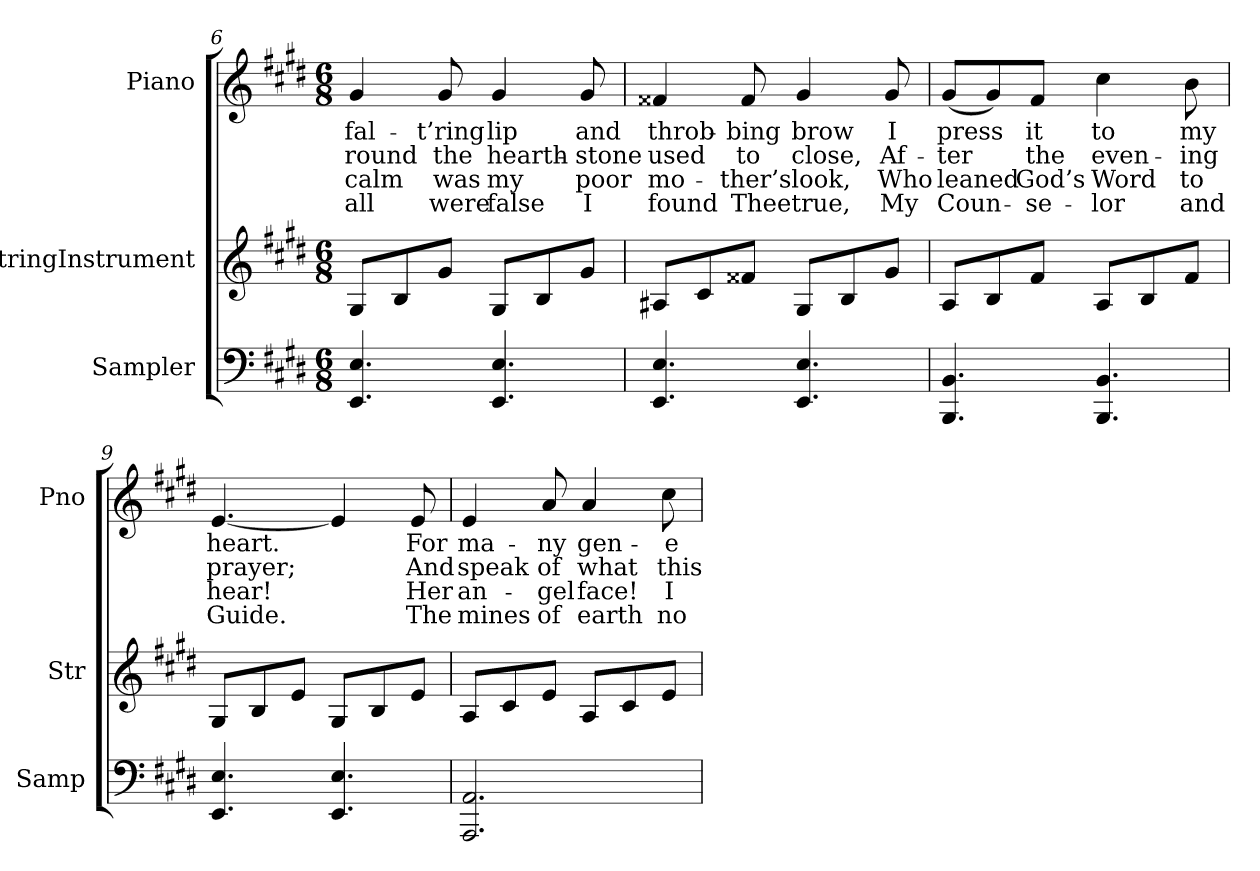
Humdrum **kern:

**kern	**kern	**kern	**text	**text	**text	**text
*part3	*part2	*part1	*part1	*part1	*part1	*part1
*staff3	*staff2	*staff1	*staff1	*staff1	*staff1	*staff1
*I"Sampler	*I"StringInstrument	*I"Piano	*	*	*	*
*I'Samp	*I'Str	*I'Pno	*	*	*	*
*clefF4	*clefG2	*clefG2	*	*	*	*
*k[f#c#g#d#]	*k[f#c#g#d#]	*k[f#c#g#d#]	*	*	*	*
*E:	*E:	*E:	*	*	*	*
*M6/8	*M6/8	*M6/8	*	*	*	*
=6	=6	=6	=6	=6	=6	=6
4.EE 4.E	8G#/L	4g#	fal-	round	calm	all
.	8B/	.	.	.	.	.
.	8g#/J	8g#	-t’ring	the	was	were
4.EE 4.E	8G#/L	4g#	lip	hearth-	my	false
.	8B/	.	.	.	.	.
.	8g#/J	8g#	and	-stone	poor	I
=7	=7	=7	=7	=7	=7	=7
4.EE 4.E	8A#X/L	4f##X	throb-	used	mo-	found
.	8c#/	.	.	.	.	.
.	8f##X/J	8f##	-bing	to	-ther’s	Thee
4.EE 4.E	8G#/L	4g#	brow	close,	look,	true,
.	8B/	.	.	.	.	.
.	8g#/J	8g#	I	Af-	Who	My
=8	=8	=8	=8	=8	=8	=8
4.BBB 4.BB	8A/L	(8g#/L	press	-ter	leaned	Coun-
.	8B/	8g#/)	.	.	.	.
.	8f#/J	8f#/J	it	the	God’s	-se-
4.BBB 4.BB	8A/L	4cc#	to	even-	Word	-lor
.	8B/	.	.	.	.	.
.	8f#/J	8b	my	-ing	to	and
=9	=9	=9	=9	=9	=9	=9
4.EE 4.E	8G#/L	[4.e	heart.	prayer;	hear!	Guide.
.	8B/	.	.	.	.	.
.	8e/J	.	.	.	.	.
4.EE 4.E	8G#/L	4e]	.	.	.	.
.	8B/	.	.	.	.	.
.	8e/J	8e	For	And	Her	The
=10	=10	=10	=10	=10	=10	=10
2.AAA 2.AA	8A/L	4e	ma-	speak	an-	mines
.	8c#/	.	.	.	.	.
.	8e/J	8a	-ny	of	-gel	of
.	8A/L	4a	gen-	what	face!	earth
.	8c#/	.	.	.	.	.
.	8e/J	8cc#	-e-	this	I	no
=	=	=	=	=	=	=
*-	*-	*-	*-	*-	*-	*-
